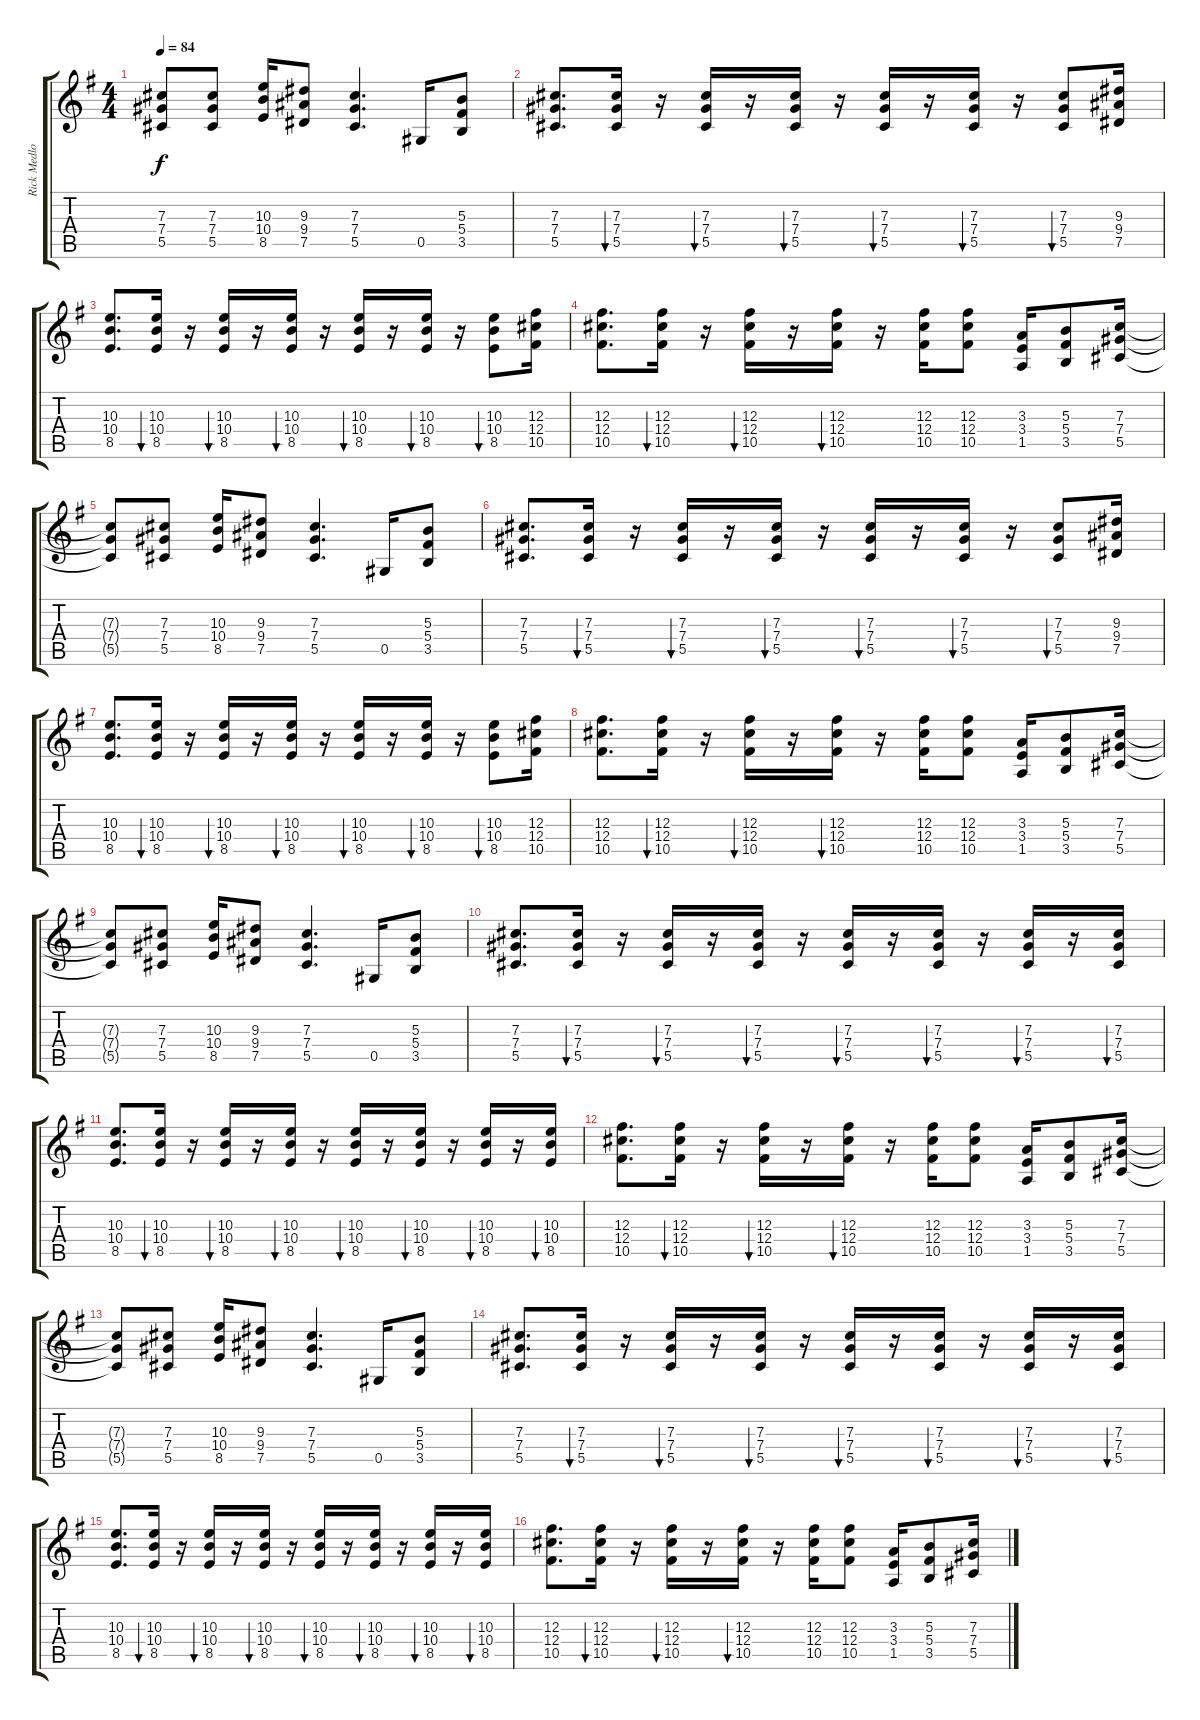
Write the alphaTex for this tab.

\track ("Rick Medlocke Guitar" "Rick Medlo") {instrument electricguitarclean}
\staff {score tabs}
\tuning (Eb4 Bb3 Gb3 Db3 Ab2 Eb2) {hide}
\ts (4 4)
\tempo 84
\clef g2
\ks g
(7.3{t} 7.4{t} 5.5{t}).8{dy f} (7.3 7.4 5.5).8 (10.3 10.4 8.5).16 (9.3 9.4 7.5).8 (7.3 7.4 5.5).4{d} 0.5.16 (5.3 5.4 3.5).8 |
(7.3 7.4 5.5).8{d} (7.3 7.4 5.5).16{bu 120} r.16 (7.3 7.4 5.5).16{bu 120} r.16 (7.3 7.4 5.5).16{bu 120} r.16 (7.3 7.4 5.5).16{bu 120} r.16 (7.3 7.4 5.5).16{bu 120} r.16 (7.3 7.4 5.5).8{bu 120} (9.3 9.4 7.5).16 |
(10.3 10.4 8.5).8{d} (10.3 10.4 8.5).16{bu 120} r.16 (10.3 10.4 8.5).16{bu 120} r.16 (10.3 10.4 8.5).16{bu 120} r.16 (10.3 10.4 8.5).16{bu 120} r.16 (10.3 10.4 8.5).16{bu 120} r.16 (10.3 10.4 8.5).8{bu 120} (12.3 12.4 10.5).16 |
(12.3 12.4 10.5).8{d} (12.3 12.4 10.5).16{bu 120} r.16 (12.3 12.4 10.5).16{bu 120} r.16 (12.3 12.4 10.5).16{bu 120} r.16 (12.3 12.4 10.5).16 (12.3 12.4 10.5).8 (3.3 3.4 1.5).16 (5.3 5.4 3.5).8 (7.3 7.4 5.5).16 |
(7.3{t} 7.4{t} 5.5{t}).8 (7.3 7.4 5.5).8 (10.3 10.4 8.5).16 (9.3 9.4 7.5).8 (7.3 7.4 5.5).4{d} 0.5.16 (5.3 5.4 3.5).8 |
(7.3 7.4 5.5).8{d} (7.3 7.4 5.5).16{bu 120} r.16 (7.3 7.4 5.5).16{bu 120} r.16 (7.3 7.4 5.5).16{bu 120} r.16 (7.3 7.4 5.5).16{bu 120} r.16 (7.3 7.4 5.5).16{bu 120} r.16 (7.3 7.4 5.5).8{bu 120} (9.3 9.4 7.5).16 |
(10.3 10.4 8.5).8{d} (10.3 10.4 8.5).16{bu 120} r.16 (10.3 10.4 8.5).16{bu 120} r.16 (10.3 10.4 8.5).16{bu 120} r.16 (10.3 10.4 8.5).16{bu 120} r.16 (10.3 10.4 8.5).16{bu 120} r.16 (10.3 10.4 8.5).8{bu 120} (12.3 12.4 10.5).16 |
(12.3 12.4 10.5).8{d} (12.3 12.4 10.5).16{bu 120} r.16 (12.3 12.4 10.5).16{bu 120} r.16 (12.3 12.4 10.5).16{bu 120} r.16 (12.3 12.4 10.5).16 (12.3 12.4 10.5).8 (3.3 3.4 1.5).16 (5.3 5.4 3.5).8 (7.3 7.4 5.5).16 |
(7.3{t} 7.4{t} 5.5{t}).8 (7.3 7.4 5.5).8 (10.3 10.4 8.5).16 (9.3 9.4 7.5).8 (7.3 7.4 5.5).4{d} 0.5.16 (5.3 5.4 3.5).8 |
(7.3 7.4 5.5).8{d} (7.3 7.4 5.5).16{bu 120} r.16 (7.3 7.4 5.5).16{bu 120} r.16 (7.3 7.4 5.5).16{bu 120} r.16 (7.3 7.4 5.5).16{bu 120} r.16 (7.3 7.4 5.5).16{bu 120} r.16 (7.3 7.4 5.5).16{bu 120} r.16 (7.3 7.4 5.5).16{bu 120} |
(10.3 10.4 8.5).8{d} (10.3 10.4 8.5).16{bu 120} r.16 (10.3 10.4 8.5).16{bu 120} r.16 (10.3 10.4 8.5).16{bu 120} r.16 (10.3 10.4 8.5).16{bu 120} r.16 (10.3 10.4 8.5).16{bu 120} r.16 (10.3 10.4 8.5).16{bu 120} r.16 (10.3 10.4 8.5).16{bu 120} |
(12.3 12.4 10.5).8{d} (12.3 12.4 10.5).16{bu 120} r.16 (12.3 12.4 10.5).16{bu 120} r.16 (12.3 12.4 10.5).16{bu 120} r.16 (12.3 12.4 10.5).16 (12.3 12.4 10.5).8 (3.3 3.4 1.5).16 (5.3 5.4 3.5).8 (7.3 7.4 5.5).16 |
(7.3{t} 7.4{t} 5.5{t}).8 (7.3 7.4 5.5).8 (10.3 10.4 8.5).16 (9.3 9.4 7.5).8 (7.3 7.4 5.5).4{d} 0.5.16 (5.3 5.4 3.5).8 |
(7.3 7.4 5.5).8{d} (7.3 7.4 5.5).16{bu 120} r.16 (7.3 7.4 5.5).16{bu 120} r.16 (7.3 7.4 5.5).16{bu 120} r.16 (7.3 7.4 5.5).16{bu 120} r.16 (7.3 7.4 5.5).16{bu 120} r.16 (7.3 7.4 5.5).16{bu 120} r.16 (7.3 7.4 5.5).16{bu 120} |
(10.3 10.4 8.5).8{d} (10.3 10.4 8.5).16{bu 120} r.16 (10.3 10.4 8.5).16{bu 120} r.16 (10.3 10.4 8.5).16{bu 120} r.16 (10.3 10.4 8.5).16{bu 120} r.16 (10.3 10.4 8.5).16{bu 120} r.16 (10.3 10.4 8.5).16{bu 120} r.16 (10.3 10.4 8.5).16{bu 120} |
(12.3 12.4 10.5).8{d} (12.3 12.4 10.5).16{bu 120} r.16 (12.3 12.4 10.5).16{bu 120} r.16 (12.3 12.4 10.5).16{bu 120} r.16 (12.3 12.4 10.5).16 (12.3 12.4 10.5).8 (3.3 3.4 1.5).16 (5.3 5.4 3.5).8 (7.3 7.4 5.5).16
